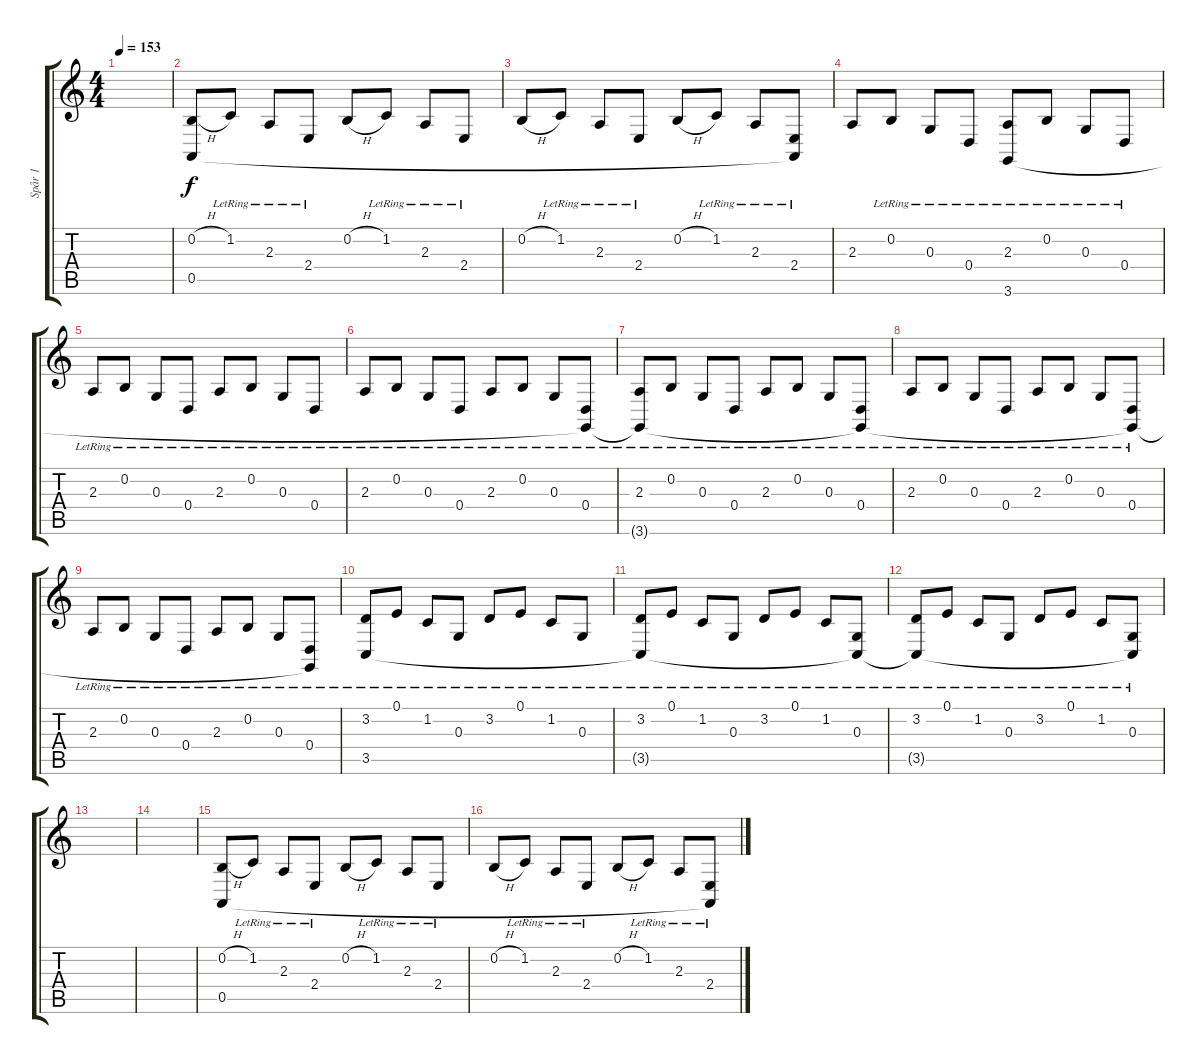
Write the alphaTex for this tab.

\track ("Spår 1" "Spår 1") {instrument acousticgrandpiano}
\staff {score tabs}
\tuning (E4 B3 G3 D3 A2 E2) {hide}
\ts (4 4)
\tempo 153
\clef g2
\ks c
|
(0.2{h} 0.5).8 1.2{lr}.8 2.3{lr}.8 2.4{lr}.8 0.2{h}.8 1.2{lr}.8 2.3{lr}.8 2.4{lr}.8 |
0.2{h}.8 1.2{lr}.8 2.3{lr}.8 2.4{lr}.8 0.2{h}.8 1.2{lr}.8 2.3{lr}.8 (2.4{lr} 0.5{t}).8 |
2.3.8 0.2{lr}.8 0.3{lr}.8 0.4{lr}.8 (2.3{lr} 3.6).8 0.2{lr}.8 0.3{lr}.8 0.4{lr}.8 |
2.3{lr}.8 0.2{lr}.8 0.3{lr}.8 0.4{lr}.8 2.3{lr}.8 0.2{lr}.8 0.3{lr}.8 0.4{lr}.8 |
2.3{lr}.8 0.2{lr}.8 0.3{lr}.8 0.4{lr}.8 2.3{lr}.8 0.2{lr}.8 0.3{lr}.8 (0.4{lr} 3.6{t}).8 |
(2.3{lr} 3.6{t}).8 0.2{lr}.8 0.3{lr}.8 0.4{lr}.8 2.3{lr}.8 0.2{lr}.8 0.3{lr}.8 (0.4{lr} 3.6{t}).8 |
2.3{lr}.8 0.2{lr}.8 0.3{lr}.8 0.4{lr}.8 2.3{lr}.8 0.2{lr}.8 0.3{lr}.8 (0.4{lr} 3.6{t}).8 |
2.3{lr}.8 0.2{lr}.8 0.3{lr}.8 0.4{lr}.8 2.3{lr}.8 0.2{lr}.8 0.3{lr}.8 (0.4{lr} 3.6{t}).8 |
(3.2{lr} 3.5{lr}).8 0.1{lr}.8 1.2{lr}.8 0.3{lr}.8 3.2{lr}.8 0.1{lr}.8 1.2{lr}.8 0.3{lr}.8 |
(3.2{lr} 3.5{t}).8 0.1{lr}.8 1.2{lr}.8 0.3{lr}.8 3.2{lr}.8 0.1{lr}.8 1.2{lr}.8 (0.3{lr} 3.5{t}).8 |
(3.2{lr} 3.5{t}).8 0.1{lr}.8 1.2{lr}.8 0.3{lr}.8 3.2{lr}.8 0.1{lr}.8 1.2{lr}.8 (0.3{lr} 3.5{t}).8 |
|
|
(0.2{h} 0.5).8 1.2{lr}.8 2.3{lr}.8 2.4{lr}.8 0.2{h}.8 1.2{lr}.8 2.3{lr}.8 2.4{lr}.8 |
0.2{h}.8 1.2{lr}.8 2.3{lr}.8 2.4{lr}.8 0.2{h}.8 1.2{lr}.8 2.3{lr}.8 (2.4{lr} 0.5{t}).8
